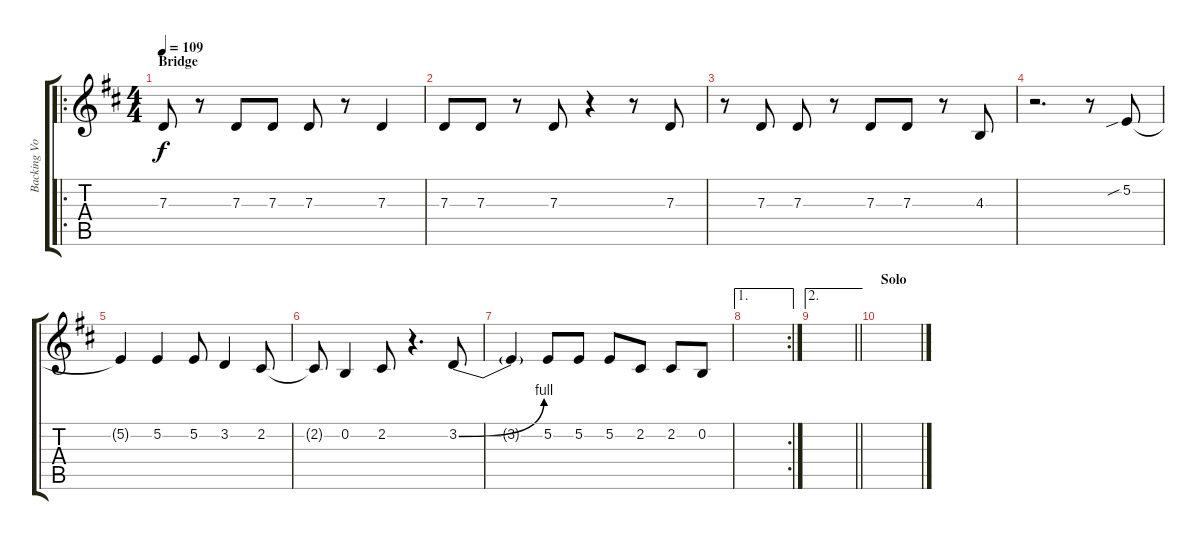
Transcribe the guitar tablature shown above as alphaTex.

\track ("Backing Vocals (Charlotte Hatherley)" "Backing Vo") {instrument flute}
\staff {score tabs}
\tuning (E4 B3 G3 D3 A2 E2) {hide}
\ro
\ts (4 4)
\section ("" "Bridge")
\tempo 109
\clef g2
\ks d
7.3.8{dy f} r.8 7.3.8 7.3.8 7.3.8 r.8 7.3.4 |
7.3.8 7.3.8 r.8 7.3.8 r.4 r.8 7.3.8 |
r.8 7.3.8 7.3.8 r.8 7.3.8 7.3.8 r.8 4.3.8 |
r.2{d} r.8 5.2{sib}.8 |
5.2{t}.4 5.2.4 5.2.8 3.2.4 2.2.8 |
2.2{t}.8 0.2.4 2.2.8 r.4{d} 3.2{be (bend 0 0 60 4)}.8 |
3.2{t}.4 5.2.8 5.2.8 5.2.8 2.2.8 2.2.8 0.2.8 |
\ae 1
\rc 2
|
\ae 2
\barLineRight lightlight
|
\section ("" "Solo")
